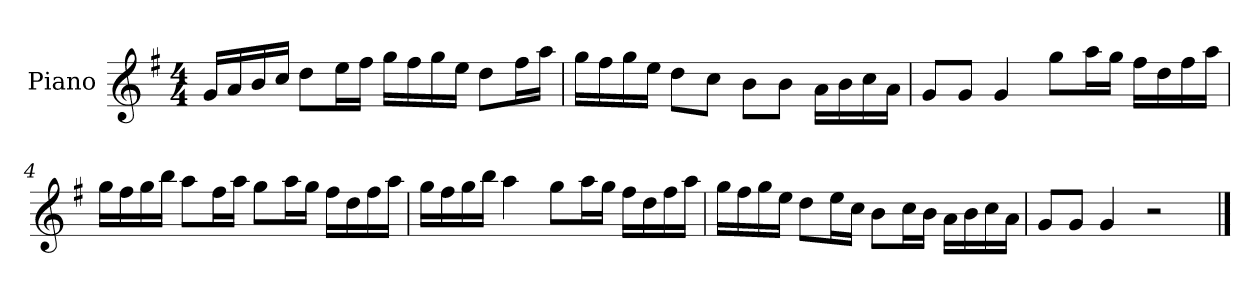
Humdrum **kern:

**kern
*part1
*staff1
*I"Piano
*I'P-no
*clefG2
*k[f#]
*M4/4
*MM90
=1
16g/LL
16a/
16b/
16cc/JJ
8dd\L
16ee\L
16ff#\JJ
16gg\LL
16ff#\
16gg\
16ee\JJ
8dd\L
16ff#\L
16aa\JJ
=2
16gg\LL
16ff#\
16gg\
16ee\JJ
8dd\L
8cc\J
8b\L
8b\J
16a\LL
16b\
16cc\
16a\JJ
=3
8g/L
8g/J
4g/
8gg\L
16aa\L
16gg\JJ
16ff#\LL
16dd\
16ff#\
16aa\JJ
!!LO:LB:g=z
=4
16gg\LL
16ff#\
16gg\
16bb\JJ
8aa\L
16ff#\L
16aa\JJ
8gg\L
16aa\L
16gg\JJ
16ff#\LL
16dd\
16ff#\
16aa\JJ
=5
16gg\LL
16ff#\
16gg\
16bb\JJ
4aa\
8gg\L
16aa\L
16gg\JJ
16ff#\LL
16dd\
16ff#\
16aa\JJ
=6
16gg\LL
16ff#\
16gg\
16ee\JJ
8dd\L
16ee\L
16cc\JJ
8b\L
16cc\L
16b\JJ
16a\LL
16b\
16cc\
16a\JJ
!!LO:LB:g=z
=7
8g/L
8g/J
4g/
2r
==
*-
